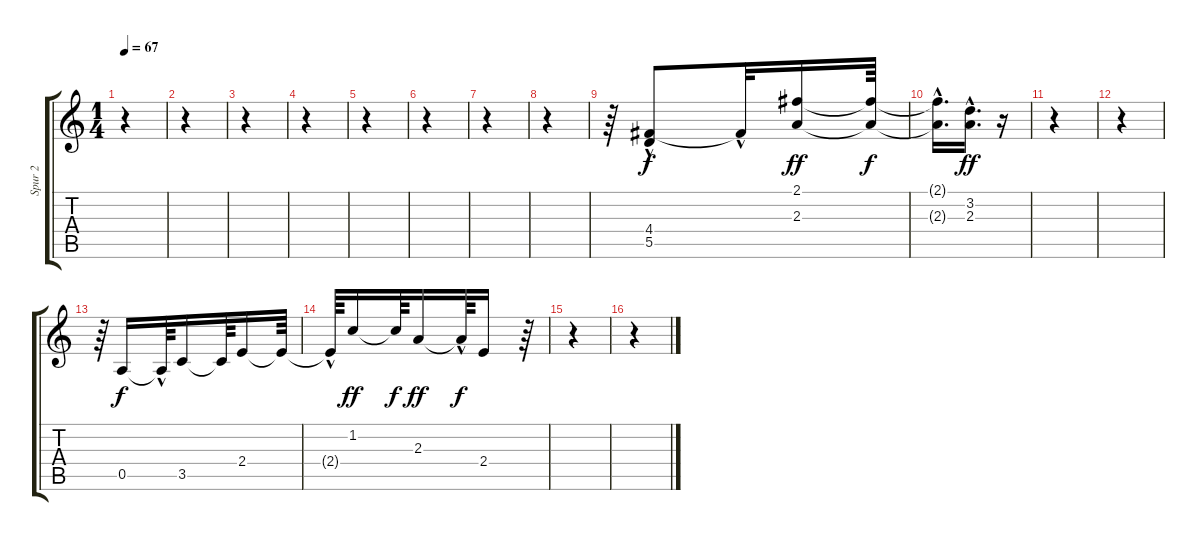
\track ("Spur 2" "Spur 2") {instrument acousticguitarnylon}
\staff {score tabs}
\tuning (E4 B3 G3 D3 A2 E2) {hide}
\ts (1 4)
\tempo 67
\clef g2
\ks c
r.4{dy f} |
r.4 |
r.4 |
r.4 |
r.4 |
r.4 |
r.4 |
r.4 |
r.64 (4.4 5.5{hac}).8 4.4{hac t}.32 (2.1 2.3).16{dy ff} (2.1{t} 2.3{t}).64{dy f} |
(2.1{hac t} 2.3{hac t}).16{d} (3.2{hac} 2.3).16{d dy ff} r.16 |
r.4 |
r.4 |
r.64 0.5.16{dy f} 0.5{hac t}.64 3.5.16 3.5{t}.64 2.4.16 2.4{t}.64 |
2.4{hac t}.64 1.2.16{dy ff} 1.2{t}.64{dy f} 2.3.16{dy ff} 2.3{hac t}.64{dy f} 2.4.16 r.64 |
r.4 |
r.4
